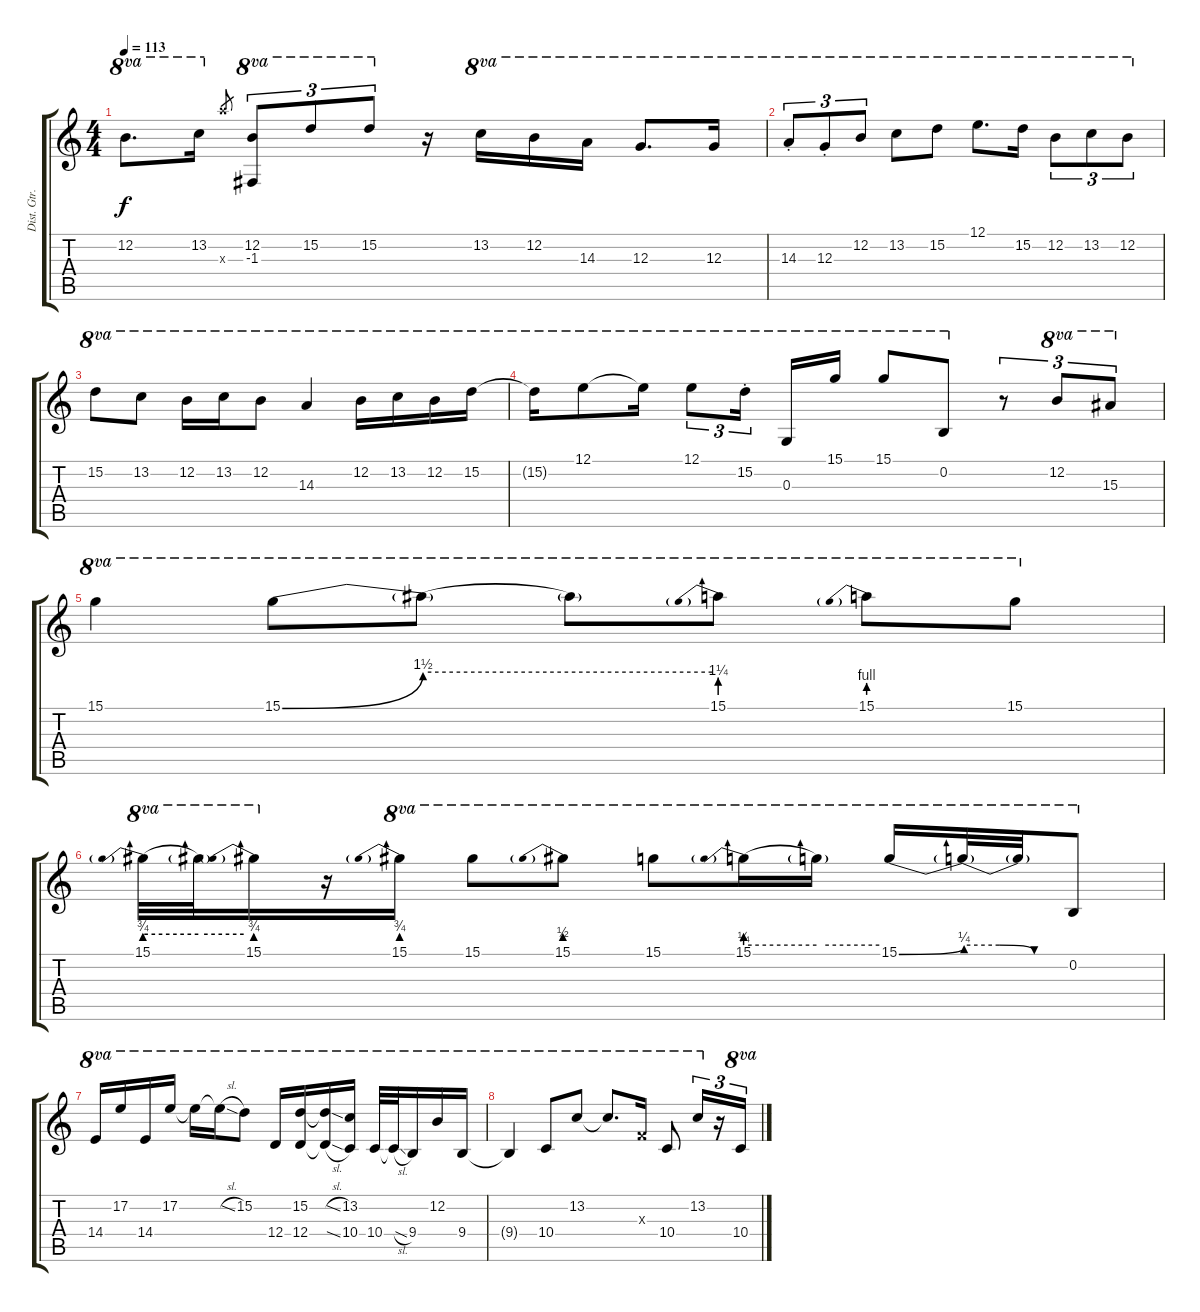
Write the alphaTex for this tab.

\track ("Dist. Gtr." "Dist. Gtr.") {instrument overdrivenguitar}
\staff {score tabs}
\tuning (E4 B3 G3 D3 A2 E2) {hide}
\ts (4 4)
\tempo 113
\clef g2
\ks c
12.2.8{d ot 8va dy f} 13.2.16{ot 8va} 14.3{x}.8{gr} (12.2 -1.3).8{tu (3 2) ot 8va} 15.2.8{tu (3 2) ot 8va} 15.2.8{tu (3 2) ot 8va} r.16 13.2.16{ot 8va} 12.2.16{ot 8va} 14.3.16{ot 8va} 12.3.8{d ot 8va} 12.3.16{ot 8va} |
14.3{st}.8{tu (3 2) ot 8va} 12.3{st}.8{tu (3 2) ot 8va} 12.2.8{tu (3 2) ot 8va} 13.2.8{ot 8va} 15.2.8{ot 8va} 12.1.8{d ot 8va} 15.2.16{ot 8va} 12.2.8{tu (3 2) ot 8va} 13.2.8{tu (3 2) ot 8va} 12.2.8{tu (3 2) ot 8va} |
15.2.8{ot 8va} 13.2.8{ot 8va} 12.2.16{ot 8va} 13.2.16{ot 8va} 12.2.8{ot 8va} 14.3.4{ot 8va} 12.2.16{ot 8va} 13.2.16{ot 8va} 12.2.16{ot 8va} 15.2.16{ot 8va} |
15.2{t}.16{ot 8va} 12.1.8{ot 8va} 12.1{t}.16{ot 8va} 12.1.8{tu (3 2) ot 8va} 15.2{st}.16{tu (3 2) ot 8va beam splitsecondary} 0.3.16{ot 8va} 15.1.16{ot 8va} 15.1.8{ot 8va} 0.2.8{ot 8va} r.8{tu (3 2)} 12.2.8{tu (3 2) ot 8va} 15.3.8{tu (3 2) ot 8va} |
15.1.4{ot 8va} 15.1{be (bend 0 0 60 6)}.8{ot 8va} 15.1{be (hold 0 6 60 6) t}.8{ot 8va} 15.1{t}.8{ot 8va} 15.1{be (prebend 0 5 60 5)}.8{ot 8va} 15.1{be (prebend 0 4 60 4)}.8{ot 8va} 15.1.8{ot 8va} |
15.1{be (prebend 0 3 60 3)}.32{ot 8va} 15.1{be (hold 0 3 60 3) t}.32{ot 8va} 15.1{be (prebend 0 3 60 3)}.16{ot 8va} r.16 15.1{be (prebend 0 3 60 3)}.16{ot 8va} 15.1.8{ot 8va} 15.1{be (prebend 0 2 60 2)}.8{ot 8va} 15.1.8{ot 8va} 15.1{be (prebend 0 1 60 1)}.16{ot 8va} 15.1{be (hold 0 1 60 1) t}.16{ot 8va} 15.1{be (bend 0 0 60 1)}.16{ot 8va} 15.1{be (custom 0 1 20 1 40 0 60 0) t}.32{ot 8va} 15.1{t}.32{ot 8va} 0.2.8{ot 8va} |
14.4.16{ot 8va} 17.2.16{ot 8va} 14.4.16{ot 8va} 17.2.16{ot 8va} 17.2{t}.16{ot 8va} 17.2{sl t}.16{ot 8va} 15.2.8{ot 8va} 12.4.16{ot 8va} (15.2 12.4).16{ot 8va} (15.2{sl t} 12.4{sl t}).16{ot 8va} (13.2 10.4).16{ot 8va} 10.4.32{ot 8va} 10.4{sl t}.32{ot 8va} 9.4.16{ot 8va} 12.2.16{ot 8va} 9.4.16{ot 8va} |
9.4{t}.4{ot 8va} 10.4.8{ot 8va} 13.2.8{ot 8va} 13.2{t}.8{d ot 8va} 10.3{x}.16{ot 8va} 10.4.8{ot 8va} 13.2.16{tu (3 2) ot 8va} r.16{tu (3 2)} 10.4.16{tu (3 2) ot 8va}
